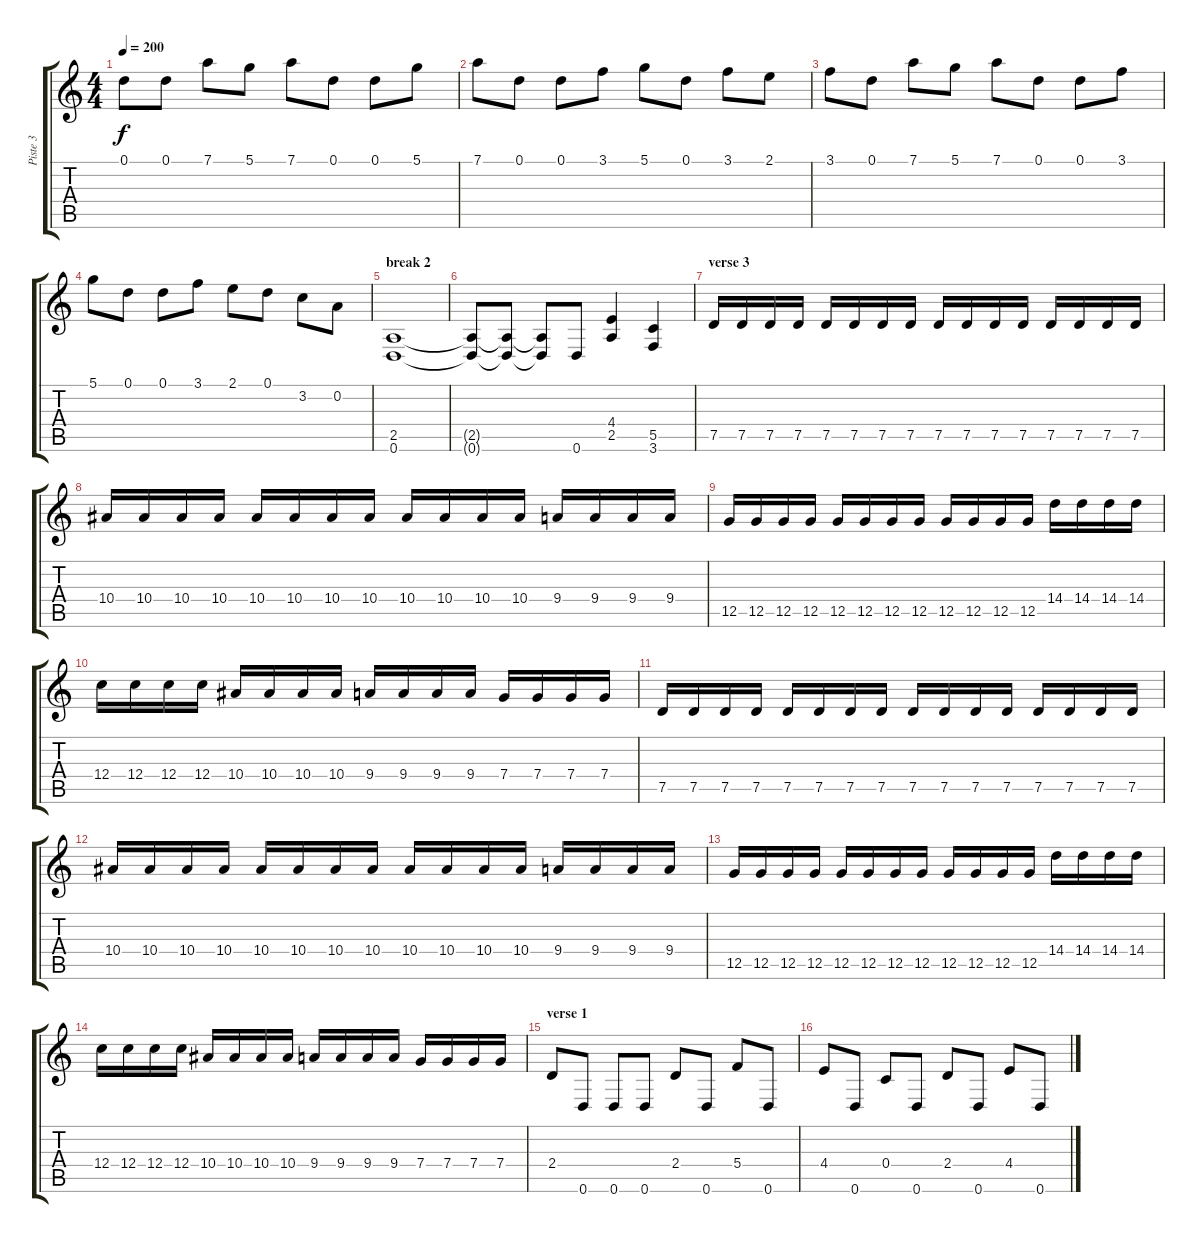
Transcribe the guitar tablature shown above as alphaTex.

\track ("Piste 3" "Piste 3") {instrument distortionguitar}
\staff {score tabs}
\tuning (D4 A3 F3 C3 G2 D2) {hide}
\ts (4 4)
\tempo 200
\clef g2
\ks c
0.1.8{dy f} 0.1.8 7.1.8 5.1.8 7.1.8 0.1.8 0.1.8 5.1.8 |
7.1.8 0.1.8 0.1.8 3.1.8 5.1.8 0.1.8 3.1.8 2.1.8 |
3.1.8 0.1.8 7.1.8 5.1.8 7.1.8 0.1.8 0.1.8 3.1.8 |
5.1.8 0.1.8 0.1.8 3.1.8 2.1.8 0.1.8 3.2.8 0.2.8 |
\section ("" "break 2")
(2.5 0.6).1 |
(2.5{t} 0.6{t}).8 (2.5{t} 0.6{t}).8 (2.5{t} 0.6{t}).8 0.6.8 (4.4 2.5).4 (5.5 3.6).4 |
\section ("" "verse 3")
7.5.16{volume 16} 7.5.16 7.5.16 7.5.16 7.5.16 7.5.16 7.5.16 7.5.16 7.5.16 7.5.16 7.5.16 7.5.16 7.5.16 7.5.16 7.5.16 7.5.16 |
10.4.16 10.4.16 10.4.16 10.4.16 10.4.16 10.4.16 10.4.16 10.4.16 10.4.16 10.4.16 10.4.16 10.4.16 9.4.16 9.4.16 9.4.16 9.4.16 |
12.5.16 12.5.16 12.5.16 12.5.16 12.5.16 12.5.16 12.5.16 12.5.16 12.5.16 12.5.16 12.5.16 12.5.16 14.4.16 14.4.16 14.4.16 14.4.16 |
12.4.16 12.4.16 12.4.16 12.4.16 10.4.16 10.4.16 10.4.16 10.4.16 9.4.16 9.4.16 9.4.16 9.4.16 7.4.16 7.4.16 7.4.16 7.4.16 |
7.5.16 7.5.16 7.5.16 7.5.16 7.5.16 7.5.16 7.5.16 7.5.16 7.5.16 7.5.16 7.5.16 7.5.16 7.5.16 7.5.16 7.5.16 7.5.16 |
10.4.16 10.4.16 10.4.16 10.4.16 10.4.16 10.4.16 10.4.16 10.4.16 10.4.16 10.4.16 10.4.16 10.4.16 9.4.16 9.4.16 9.4.16 9.4.16 |
12.5.16 12.5.16 12.5.16 12.5.16 12.5.16 12.5.16 12.5.16 12.5.16 12.5.16 12.5.16 12.5.16 12.5.16 14.4.16 14.4.16 14.4.16 14.4.16 |
12.4.16 12.4.16 12.4.16 12.4.16 10.4.16 10.4.16 10.4.16 10.4.16 9.4.16 9.4.16 9.4.16 9.4.16 7.4.16 7.4.16 7.4.16 7.4.16 |
\section ("" "verse 1")
2.4.8 0.6.8 0.6.8 0.6.8 2.4.8 0.6.8 5.4.8 0.6.8 |
4.4.8 0.6.8 0.4.8 0.6.8 2.4.8 0.6.8 4.4.8 0.6.8
